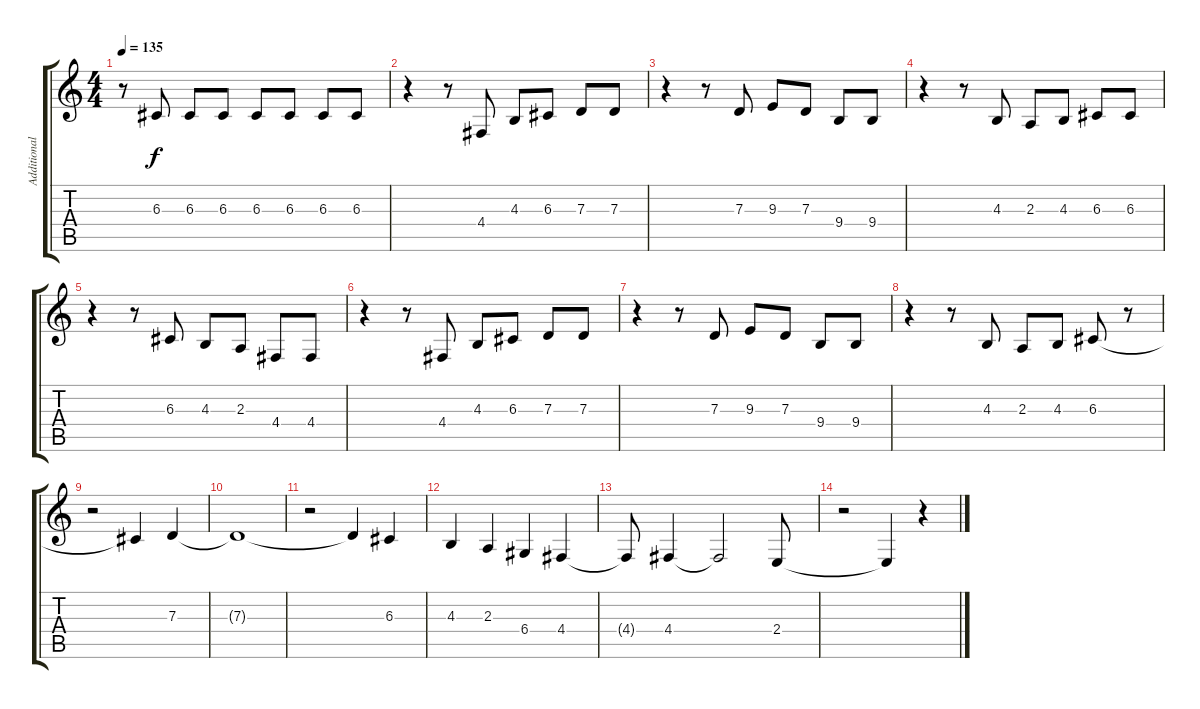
\track ("Additional Musician" "Additional") {instrument trumpet}
\staff {score tabs}
\tuning (E4 B3 G3 D3 A2 E2) {hide}
\ts (4 4)
\tempo 135
\clef g2
\ks c
r.8{dy f} 6.3.8 6.3.8 6.3.8 6.3.8 6.3.8 6.3.8 6.3.8 |
r.4 r.8 4.4.8 4.3.8 6.3.8 7.3.8 7.3.8 |
r.4 r.8 7.3.8 9.3.8 7.3.8 9.4.8 9.4.8 |
r.4 r.8 4.3.8 2.3.8 4.3.8 6.3.8 6.3.8 |
r.4 r.8 6.3.8 4.3.8 2.3.8 4.4.8 4.4.8 |
r.4 r.8 4.4.8 4.3.8 6.3.8 7.3.8 7.3.8 |
r.4 r.8 7.3.8 9.3.8 7.3.8 9.4.8 9.4.8 |
r.4 r.8 4.3.8 2.3.8 4.3.8 6.3.8 r.8 |
r.2 6.3{t}.4 7.3.4 |
7.3{t}.1 |
r.2 7.3{t}.4 6.3.4 |
4.3.4 2.3.4 6.4.4 4.4.4 |
4.4{t}.8 4.4.4 4.4{t}.2 2.4.8 |
r.2 2.4{t}.4 r.4
